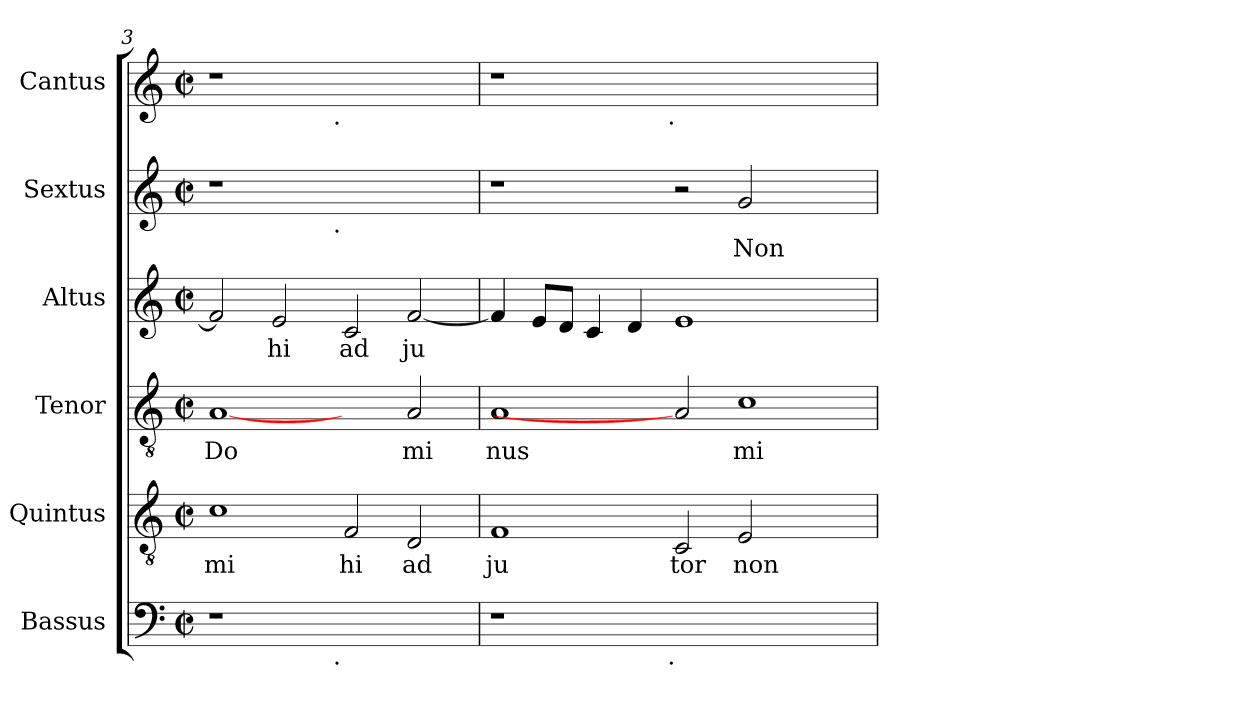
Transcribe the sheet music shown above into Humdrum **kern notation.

**kern	**kern	**text	**kern	**text	**kern	**text	**kern	**text	**kern
*part6	*part5	*part5	*part4	*part4	*part3	*part3	*part2	*part2	*part1
*staff6	*staff5	*staff5	*staff4	*staff4	*staff3	*staff3	*staff2	*staff2	*staff1
*I"Bassus	*I"Quintus	*	*I"Tenor	*	*I"Altus	*	*I"Sextus	*	*I"Cantus
*clefF4	*clefGv2	*	*clefGv2	*	*clefG2	*	*clefG2	*	*clefG2
*k[]	*k[]	*	*k[]	*	*k[]	*	*k[]	*	*k[]
*C:	*C:	*	*C:	*	*C:	*	*C:	*	*C:
*M2/2	*M2/2	*	*M2/2	*	*M2/2	*	*M2/2	*	*M2/2
*met(c|)	*met(c|)	*	*met(c|)	*	*met(c|)	*	*met(c|)	*	*met(c|)
=3	=3	=3	=3	=3	=3	=3	=3	=3	=3
!	!	!LO:LY:b:cj	!	!LO:LY:b:cj	!	!LO:LY:b:cj	!	!	!
*^	*	*	*	*	*	*	*^	*	*^
1r	2ryy	1c	mi	[1A	Do	2f/]	.	1r	2ryy	.	1r	2ryy
!	!	!	!	!	!	!	!LO:LY:b:cj	!	!	!	!	!
.	4...ryy	.	.	.	.	2e/	hi	.	4...ryy	.	.	4...ryy
!	!	!	!	!	!	!	!	!	!	!	!	!LO:TX:b:t=.
!	!	!	!	!	!	!	!	!	!LO:TX:b:t=.	!	!	!
!	!LO:TX:b:t=.	!	!	!	!	!	!	!	!	!	!	!
.	1ryy	.	.	.	.	.	.	.	1ryy	.	.	1ryy
!	!	!	!LO:LY:b:cj	!	!	!	!LO:LY:b:cj	!	!	!	!	!
1ryy	.	2F/	hi	2ryy	.	2c/	ad	1ryy	.	.	1ryy	.
!	!	!	!LO:LY:b:cj	!	!LO:LY:b:cj	!	!LO:LY:b:cj	!	!	!	!	!
.	.	2D/	ad	2A/	mi	[<2f/	ju	.	.	.	.	.
.	32ryy	.	.	.	.	.	.	.	32ryy	.	.	32ryy
=4	=4	=4	=4	=4	=4	=4	=4	=4	=4	=4	=4	=4
!	!	!	!LO:LY:b:cj	!	!LO:LY:b:cj	!	!LO:LY:b:cj	!	!	!	!	!
*	*	*	*	*	*	*	*	*v	*v	*	*	*
1r	2ryy	1F	ju	1A	nus	4f/]	.	1r	.	1r	2ryy
!	!	!	!	!	!	!	!LO:LY:b:cj	!	!	!	!
.	.	.	.	.	.	8e/L	.	.	.	.	.
!	!	!	!	!	!	!	!LO:LY:b:cj	!	!	!	!
.	.	.	.	.	.	8d/J	.	.	.	.	.
!	!	!	!	!	!	!	!LO:LY:b:cj	!	!	!	!
.	4ryy	.	.	.	.	4c/	.	.	.	.	4ryy
!	!	!	!	!	!	!	!LO:LY:b:cj	!	!	!	!
.	8...ryy	.	.	.	.	4d/	.	.	.	.	8...ryy
!	!	!	!	!	!	!	!	!	!	!	!LO:TX:b:t=.
!	!LO:TX:b:t=.	!	!	!	!	!	!	!	!	!	!
.	1ryy	.	.	.	.	.	.	.	.	.	1ryy
!	!	!	!LO:LY:b:cj	!	!	!	!LO:LY:b:cj	!	!	!	!
1.ryy	.	2C/	tor	2A]	.	1e	.	2r	.	1.ryy	.
!	!	!	!LO:LY:b:cj	!	!LO:LY:b:cj	!	!	!	!LO:LY:b:cj	!	!
.	.	2E/	non	1c	mi	.	.	2g/	Non	.	.
.	2ryy	.	.	.	.	.	.	.	.	.	2ryy
.	.	2ryy	.	.	.	2ryy	.	2ryy	.	.	.
.	64ryy	.	.	.	.	.	.	.	.	.	64ryy
*v	*v	*	*	*	*	*	*	*	*	*v	*v
=	=	=	=	=	=	=	=	=	=
*-	*-	*-	*-	*-	*-	*-	*-	*-	*-
